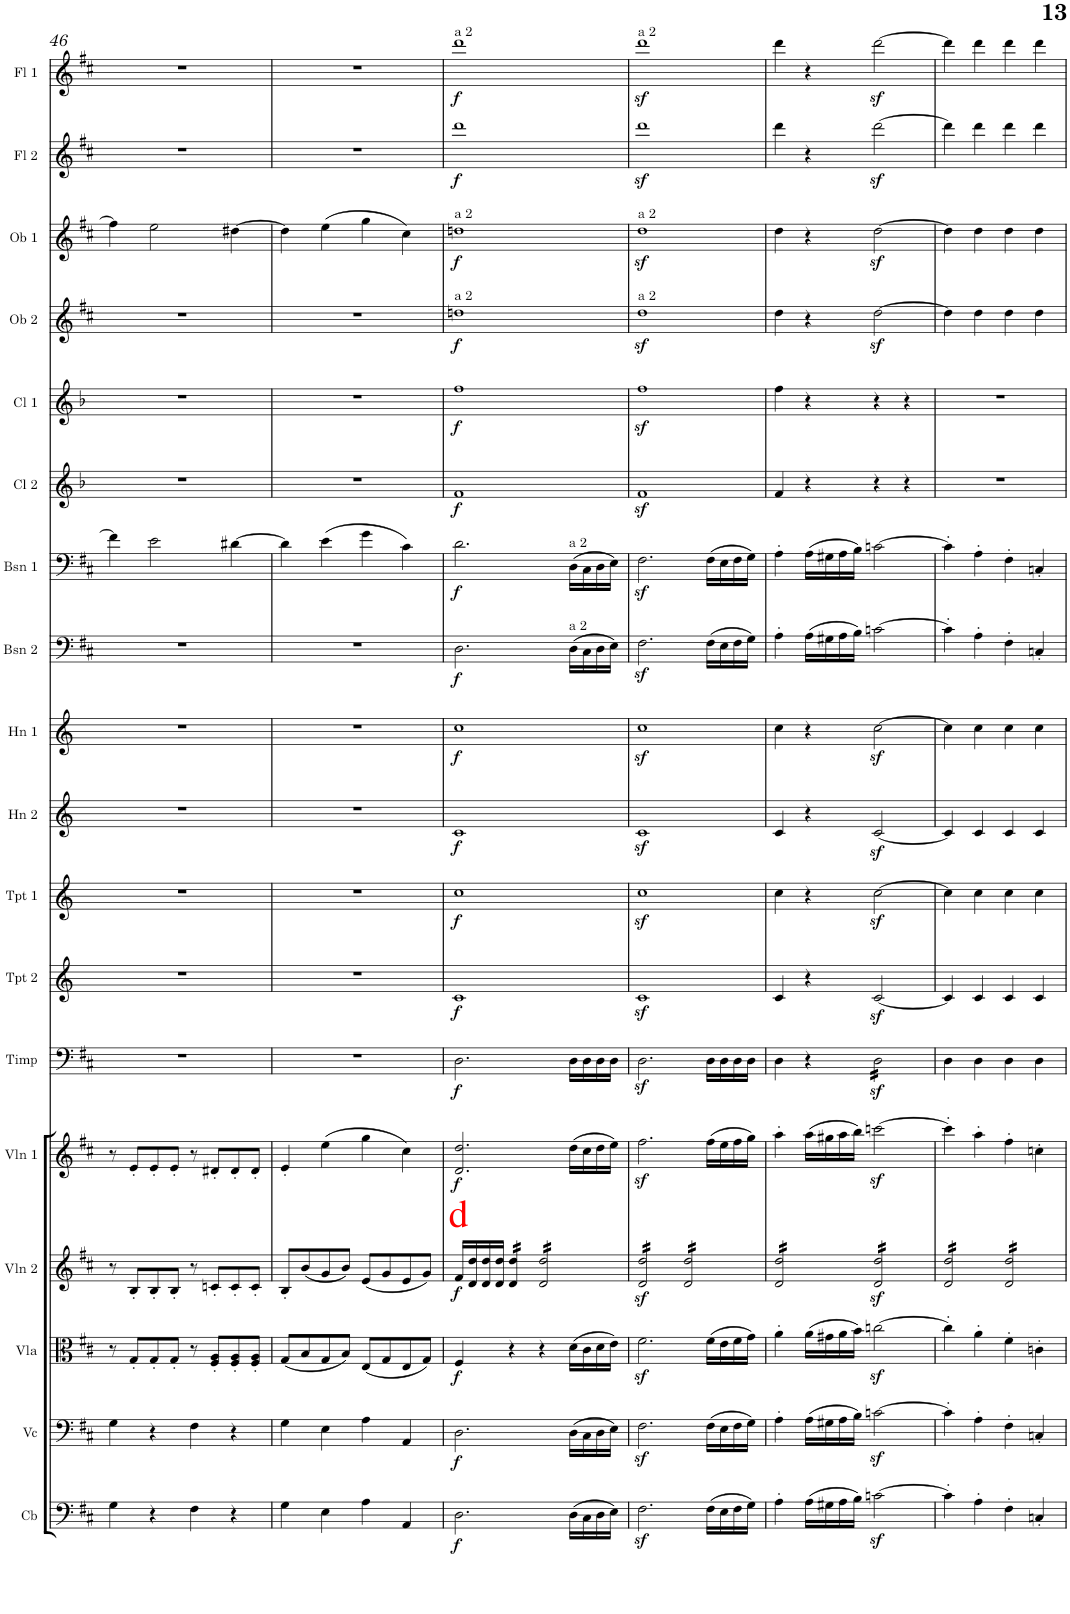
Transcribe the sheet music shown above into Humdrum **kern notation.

**kern	**dynam	**kern	**dynam	**kern	**dynam	**kern	**dynam	**kern	**text	**dynam	**kern	**dynam	**kern	**dynam	**kern	**dynam	**kern	**dynam	**kern	**dynam	**kern	**dynam	**kern	**dynam	**kern	**dynam	**kern	**dynam	**kern	**dynam	**kern	**dynam	**kern	**dynam	**kern	**dynam
*part18	*part18	*part17	*part17	*part16	*part16	*part15	*part15	*part14	*part14	*part14	*part13	*part13	*part12	*part12	*part11	*part11	*part10	*part10	*part9	*part9	*part8	*part8	*part7	*part7	*part6	*part6	*part5	*part5	*part4	*part4	*part3	*part3	*part2	*part2	*part1	*part1
*staff18	*staff18	*staff17	*staff17	*staff16	*staff16	*staff15	*staff15	*staff14	*staff14	*staff14	*staff13	*staff13	*staff12	*staff12	*staff11	*staff11	*staff10	*staff10	*staff9	*staff9	*staff8	*staff8	*staff7	*staff7	*staff6	*staff6	*staff5	*staff5	*staff4	*staff4	*staff3	*staff3	*staff2	*staff2	*staff1	*staff1
*I"Contrabass	*	*I"Violoncello	*	*I"Viola	*	*I"Violin 2	*	*I"Violin 1	*	*	*I"Timpani	*	*I"D Trumpet 2	*	*I"D Trumpet 1	*	*I"D Horn 2	*	*I"D Horn 1	*	*I"Bassoon 2	*	*I"Bassoon 1	*	*I"A Clarinet 2	*	*I"A Clarinet 1	*	*I"Oboe 2	*	*I"Oboe 1	*	*I"Flute 2	*	*I"Flute 1	*
*I'Cb	*	*I'Vc	*	*I'Vla	*	*I'Vln 2	*	*I'Vln 1	*	*	*I'Timp	*	*I'Tpt 2	*	*I'Tpt 1	*	*I'Hn 2	*	*I'Hn 1	*	*I'Bsn 2	*	*I'Bsn 1	*	*I'Cl 2	*	*I'Cl 1	*	*I'Ob 2	*	*I'Ob 1	*	*I'Fl 2	*	*I'Fl 1	*
!!LO:PB:g=z
*clefF4	*	*clefF4	*	*clefC3	*	*clefG2	*	*clefG2	*	*	*clefF4	*	*clefG2	*	*clefG2	*	*clefG2	*	*clefG2	*	*clefF4	*	*clefF4	*	*clefG2	*	*clefG2	*	*clefG2	*	*clefG2	*	*clefG2	*	*clefG2	*
*Trd7c12	*	*	*	*	*	*	*	*	*	*	*	*	*Trd-1c-2	*	*Trd-1c-2	*	*Trd6c10	*	*Trd6c10	*	*	*	*	*	*Trd2c3	*	*Trd2c3	*	*	*	*	*	*	*	*	*
*k[f#c#]	*	*k[f#c#]	*	*k[f#c#]	*	*k[f#c#]	*	*k[f#c#]	*	*	*k[f#c#]	*	*k[]	*	*k[]	*	*k[]	*	*k[]	*	*k[f#c#]	*	*k[f#c#]	*	*k[b-]	*	*k[b-]	*	*k[f#c#]	*	*k[f#c#]	*	*k[f#c#]	*	*k[f#c#]	*
*M4/4	*	*M4/4	*	*M4/4	*	*M4/4	*	*M4/4	*	*	*M4/4	*	*M4/4	*	*M4/4	*	*M4/4	*	*M4/4	*	*M4/4	*	*M4/4	*	*M4/4	*	*M4/4	*	*M4/4	*	*M4/4	*	*M4/4	*	*M4/4	*
*met(c)	*	*met(c)	*	*met(c)	*	*met(c)	*	*met(c)	*	*	*met(c)	*	*met(c)	*	*met(c)	*	*met(c)	*	*met(c)	*	*met(c)	*	*met(c)	*	*met(c)	*	*met(c)	*	*met(c)	*	*met(c)	*	*met(c)	*	*met(c)	*
=46	=46	=46	=46	=46	=46	=46	=46	=46	=46	=46	=46	=46	=46	=46	=46	=46	=46	=46	=46	=46	=46	=46	=46	=46	=46	=46	=46	=46	=46	=46	=46	=46	=46	=46	=46	=46
4G\	.	4G\	.	8r	.	8r	.	8r	.	.	1r	.	1r	.	1r	.	1r	.	1r	.	1r	.	4f#\]	.	1r	.	1r	.	1r	.	4ff#\]	.	1r	.	1r	.
.	.	.	.	8G'/L	.	8B'/L	.	8e'/L	.	.	.	.	.	.	.	.	.	.	.	.	.	.	.	.	.	.	.	.	.	.	.	.	.	.	.	.
4r	.	4r	.	8G'/	.	8B'/	.	8e'/	.	.	.	.	.	.	.	.	.	.	.	.	.	.	2e\	.	.	.	.	.	.	.	2ee\	.	.	.	.	.
.	.	.	.	8G'/J	.	8B'/J	.	8e'/J	.	.	.	.	.	.	.	.	.	.	.	.	.	.	.	.	.	.	.	.	.	.	.	.	.	.	.	.
4F#\	.	4F#\	.	8r	.	8r	.	8r	.	.	.	.	.	.	.	.	.	.	.	.	.	.	.	.	.	.	.	.	.	.	.	.	.	.	.	.
.	.	.	.	8F#/' 8A/'L	.	8cn'/L	.	8d#X'/L	.	.	.	.	.	.	.	.	.	.	.	.	.	.	.	.	.	.	.	.	.	.	.	.	.	.	.	.
4r	.	4r	.	8F#/' 8A/'	.	8c'/	.	8d#'/	.	.	.	.	.	.	.	.	.	.	.	.	.	.	[4d#X\	.	.	.	.	.	.	.	[4dd#X\	.	.	.	.	.
.	.	.	.	8F#/' 8A/'J	.	8c'/J	.	8d#'/J	.	.	.	.	.	.	.	.	.	.	.	.	.	.	.	.	.	.	.	.	.	.	.	.	.	.	.	.
=47	=47	=47	=47	=47	=47	=47	=47	=47	=47	=47	=47	=47	=47	=47	=47	=47	=47	=47	=47	=47	=47	=47	=47	=47	=47	=47	=47	=47	=47	=47	=47	=47	=47	=47	=47	=47
4G\	.	4G\	.	(8G/L	.	8B'/L	.	4e'/	.	.	1r	.	1r	.	1r	.	1r	.	1r	.	1r	.	4d#\]	.	1r	.	1r	.	1r	.	4dd#\]	.	1r	.	1r	.
.	.	.	.	8B/	.	(8b/	.	.	.	.	.	.	.	.	.	.	.	.	.	.	.	.	.	.	.	.	.	.	.	.	.	.	.	.	.	.
4E\	.	4E\	.	8G/	.	8g/	.	(4ee\	.	.	.	.	.	.	.	.	.	.	.	.	.	.	(4e\	.	.	.	.	.	.	.	(4ee\	.	.	.	.	.
.	.	.	.	8B/J)	.	8b/J)	.	.	.	.	.	.	.	.	.	.	.	.	.	.	.	.	.	.	.	.	.	.	.	.	.	.	.	.	.	.
4A\	.	4A\	.	(8E/L	.	(8e/L	.	4gg\	.	.	.	.	.	.	.	.	.	.	.	.	.	.	4g\	.	.	.	.	.	.	.	4gg\	.	.	.	.	.
.	.	.	.	8G/	.	8g/	.	.	.	.	.	.	.	.	.	.	.	.	.	.	.	.	.	.	.	.	.	.	.	.	.	.	.	.	.	.
4AA/	.	4AA/	.	8E/	.	8e/	.	4cc#\)	.	.	.	.	.	.	.	.	.	.	.	.	.	.	4c#\)	.	.	.	.	.	.	.	4cc#\)	.	.	.	.	.
.	.	.	.	8G/J)	.	8g/J)	.	.	.	.	.	.	.	.	.	.	.	.	.	.	.	.	.	.	.	.	.	.	.	.	.	.	.	.	.	.
=48	=48	=48	=48	=48	=48	=48	=48	=48	=48	=48	=48	=48	=48	=48	=48	=48	=48	=48	=48	=48	=48	=48	=48	=48	=48	=48	=48	=48	=48	=48	=48	=48	=48	=48	=48	=48
!	!	!	!	!	!	!	!	!	!	!	!	!	!	!	!	!	!	!	!	!	!	!	!	!	!	!	!	!	!	!	!	!	!	!	!LO:TX:a:t=a 2	!
!	!	!	!	!	!	!	!	!	!	!	!	!	!	!	!	!	!	!	!	!	!	!	!	!	!	!	!	!	!	!	!LO:TX:a:t=a 2	!	!	!	!	!
!	!	!	!	!	!	!	!	!	!	!	!	!	!	!	!	!	!	!	!	!	!	!	!	!	!	!	!	!	!LO:TX:a:t=a 2	!	!	!	!	!	!	!
!	!LO:DY:b	!	!LO:DY:b	!	!LO:DY:b	!	!LO:DY:b	!	!LO:LY:b:color=#FF0000	!LO:DY:b	!	!LO:DY:b	!	!LO:DY:b	!	!LO:DY:b	!	!LO:DY:b	!	!LO:DY:b	!	!LO:DY:b	!	!LO:DY:b	!	!LO:DY:b	!	!LO:DY:b	!	!LO:DY:b	!	!LO:DY:b	!	!LO:DY:b	!	!LO:DY:b
2.D\	f	2.D\	f	4F#/	f	16f#/LL	f	2.d/ 2.dd/	d	f	2.D\	f	1c	f	1cc	f	1c	f	1cc	f	2.D\	f	2.d\	f	1f	f	1ff	f	1ddn	f	1ddn	f	1ddd	f	1ddd	f
.	.	.	.	.	.	16d/ 16dd/	.	.	.	.	.	.	.	.	.	.	.	.	.	.	.	.	.	.	.	.	.	.	.	.	.	.	.	.	.	.
.	.	.	.	.	.	16d/ 16dd/	.	.	.	.	.	.	.	.	.	.	.	.	.	.	.	.	.	.	.	.	.	.	.	.	.	.	.	.	.	.
.	.	.	.	.	.	16d/ 16dd/JJ	.	.	.	.	.	.	.	.	.	.	.	.	.	.	.	.	.	.	.	.	.	.	.	.	.	.	.	.	.	.
*	*	*	*	*	*	*tremolo	*	*	*	*	*	*	*	*	*	*	*	*	*	*	*	*	*	*	*	*	*	*	*	*	*	*	*	*	*	*
.	.	.	.	4r	.	16d/ 16dd/LL	.	.	.	.	.	.	.	.	.	.	.	.	.	.	.	.	.	.	.	.	.	.	.	.	.	.	.	.	.	.
.	.	.	.	.	.	16d/ 16dd/	.	.	.	.	.	.	.	.	.	.	.	.	.	.	.	.	.	.	.	.	.	.	.	.	.	.	.	.	.	.
.	.	.	.	.	.	16d/ 16dd/	.	.	.	.	.	.	.	.	.	.	.	.	.	.	.	.	.	.	.	.	.	.	.	.	.	.	.	.	.	.
.	.	.	.	.	.	16d/ 16dd/JJ	.	.	.	.	.	.	.	.	.	.	.	.	.	.	.	.	.	.	.	.	.	.	.	.	.	.	.	.	.	.
.	.	.	.	4r	.	16d/ 16dd/LL	.	.	.	.	.	.	.	.	.	.	.	.	.	.	.	.	.	.	.	.	.	.	.	.	.	.	.	.	.	.
.	.	.	.	.	.	16d/ 16dd/	.	.	.	.	.	.	.	.	.	.	.	.	.	.	.	.	.	.	.	.	.	.	.	.	.	.	.	.	.	.
.	.	.	.	.	.	16d/ 16dd/	.	.	.	.	.	.	.	.	.	.	.	.	.	.	.	.	.	.	.	.	.	.	.	.	.	.	.	.	.	.
.	.	.	.	.	.	16d/ 16dd/	.	.	.	.	.	.	.	.	.	.	.	.	.	.	.	.	.	.	.	.	.	.	.	.	.	.	.	.	.	.
!	!	!	!	!	!	!	!	!	!	!	!	!	!	!	!	!	!	!	!	!	!	!	!LO:TX:a:t=a 2	!	!	!	!	!	!	!	!	!	!	!	!	!
!	!	!	!	!	!	!	!	!	!	!	!	!	!	!	!	!	!	!	!	!	!LO:TX:a:t=a 2	!	!	!	!	!	!	!	!	!	!	!	!	!	!	!
(16D\LL	.	(16D\LL	.	(16d\LL	.	16d/ 16dd/	.	(16dd\LL	.	.	16D\LL	.	.	.	.	.	.	.	.	.	(16D\LL	.	(16D\LL	.	.	.	.	.	.	.	.	.	.	.	.	.
16C#\	.	16C#\	.	16c#\	.	16d/ 16dd/	.	16cc#\	.	.	16D\	.	.	.	.	.	.	.	.	.	16C#\	.	16C#\	.	.	.	.	.	.	.	.	.	.	.	.	.
16D\	.	16D\	.	16d\	.	16d/ 16dd/	.	16dd\	.	.	16D\	.	.	.	.	.	.	.	.	.	16D\	.	16D\	.	.	.	.	.	.	.	.	.	.	.	.	.
16E\JJ)	.	16E\JJ)	.	16e\JJ)	.	16d/ 16dd/JJ	.	16ee\JJ)	.	.	16D\JJ	.	.	.	.	.	.	.	.	.	16E\JJ)	.	16E\JJ)	.	.	.	.	.	.	.	.	.	.	.	.	.
=49	=49	=49	=49	=49	=49	=49	=49	=49	=49	=49	=49	=49	=49	=49	=49	=49	=49	=49	=49	=49	=49	=49	=49	=49	=49	=49	=49	=49	=49	=49	=49	=49	=49	=49	=49	=49
!	!	!	!	!	!	!	!	!	!	!	!	!	!	!	!	!	!	!	!	!	!	!	!	!	!	!	!	!	!	!	!	!	!	!	!LO:TX:a:t=a 2	!
!	!	!	!	!	!	!	!	!	!	!	!	!	!	!	!	!	!	!	!	!	!	!	!	!	!	!	!	!	!	!	!LO:TX:a:t=a 2	!	!	!	!	!
!	!	!	!	!	!	!	!	!	!	!	!	!	!	!	!	!	!	!	!	!	!	!	!	!	!	!	!	!	!LO:TX:a:t=a 2	!	!	!	!	!	!	!
2.F#z<\	.	2.F#z<\	.	2.f#z<\	.	16d/z< 16dd/z<LL	.	2.ff#z<\	.	.	2.Dz<\	.	1cz<	.	1ccz<	.	1cz<	.	1ccz<	.	2.F#z<\	.	2.F#z<\	.	1fz<	.	1ffz<	.	1ddz<	.	1ddz<	.	1dddz<	.	1dddz<	.
.	.	.	.	.	.	16d/z< 16dd/z<	.	.	.	.	.	.	.	.	.	.	.	.	.	.	.	.	.	.	.	.	.	.	.	.	.	.	.	.	.	.
.	.	.	.	.	.	16d/z< 16dd/z<	.	.	.	.	.	.	.	.	.	.	.	.	.	.	.	.	.	.	.	.	.	.	.	.	.	.	.	.	.	.
.	.	.	.	.	.	16d/z< 16dd/z<	.	.	.	.	.	.	.	.	.	.	.	.	.	.	.	.	.	.	.	.	.	.	.	.	.	.	.	.	.	.
.	.	.	.	.	.	16d/z< 16dd/z<	.	.	.	.	.	.	.	.	.	.	.	.	.	.	.	.	.	.	.	.	.	.	.	.	.	.	.	.	.	.
.	.	.	.	.	.	16d/z< 16dd/z<	.	.	.	.	.	.	.	.	.	.	.	.	.	.	.	.	.	.	.	.	.	.	.	.	.	.	.	.	.	.
.	.	.	.	.	.	16d/z< 16dd/z<	.	.	.	.	.	.	.	.	.	.	.	.	.	.	.	.	.	.	.	.	.	.	.	.	.	.	.	.	.	.
.	.	.	.	.	.	16d/z< 16dd/z<JJ	.	.	.	.	.	.	.	.	.	.	.	.	.	.	.	.	.	.	.	.	.	.	.	.	.	.	.	.	.	.
.	.	.	.	.	.	16d/ 16dd/LL	.	.	.	.	.	.	.	.	.	.	.	.	.	.	.	.	.	.	.	.	.	.	.	.	.	.	.	.	.	.
.	.	.	.	.	.	16d/ 16dd/	.	.	.	.	.	.	.	.	.	.	.	.	.	.	.	.	.	.	.	.	.	.	.	.	.	.	.	.	.	.
.	.	.	.	.	.	16d/ 16dd/	.	.	.	.	.	.	.	.	.	.	.	.	.	.	.	.	.	.	.	.	.	.	.	.	.	.	.	.	.	.
.	.	.	.	.	.	16d/ 16dd/	.	.	.	.	.	.	.	.	.	.	.	.	.	.	.	.	.	.	.	.	.	.	.	.	.	.	.	.	.	.
(16F#\LL	.	(16F#\LL	.	(16f#\LL	.	16d/ 16dd/	.	(16ff#\LL	.	.	16D\LL	.	.	.	.	.	.	.	.	.	(16F#\LL	.	(16F#\LL	.	.	.	.	.	.	.	.	.	.	.	.	.
16E\	.	16E\	.	16e\	.	16d/ 16dd/	.	16ee\	.	.	16D\	.	.	.	.	.	.	.	.	.	16E\	.	16E\	.	.	.	.	.	.	.	.	.	.	.	.	.
16F#\	.	16F#\	.	16f#\	.	16d/ 16dd/	.	16ff#\	.	.	16D\	.	.	.	.	.	.	.	.	.	16F#\	.	16F#\	.	.	.	.	.	.	.	.	.	.	.	.	.
16G\JJ)	.	16G\JJ)	.	16g\JJ)	.	16d/ 16dd/JJ	.	16gg\JJ)	.	.	16D\JJ	.	.	.	.	.	.	.	.	.	16G\JJ)	.	16G\JJ)	.	.	.	.	.	.	.	.	.	.	.	.	.
=50	=50	=50	=50	=50	=50	=50	=50	=50	=50	=50	=50	=50	=50	=50	=50	=50	=50	=50	=50	=50	=50	=50	=50	=50	=50	=50	=50	=50	=50	=50	=50	=50	=50	=50	=50	=50
4A'\	.	4A'\	.	4a'\	.	16d/ 16dd/LL	.	4aa'\	.	.	4D\	.	4c/	.	4cc\	.	4c/	.	4cc\	.	4A'\	.	4A'\	.	4f/	.	4ff\	.	4dd\	.	4dd\	.	4ddd\	.	4ddd\	.
.	.	.	.	.	.	16d/ 16dd/	.	.	.	.	.	.	.	.	.	.	.	.	.	.	.	.	.	.	.	.	.	.	.	.	.	.	.	.	.	.
.	.	.	.	.	.	16d/ 16dd/	.	.	.	.	.	.	.	.	.	.	.	.	.	.	.	.	.	.	.	.	.	.	.	.	.	.	.	.	.	.
.	.	.	.	.	.	16d/ 16dd/	.	.	.	.	.	.	.	.	.	.	.	.	.	.	.	.	.	.	.	.	.	.	.	.	.	.	.	.	.	.
(16A\LL	.	(16A\LL	.	(16a\LL	.	16d/ 16dd/	.	(16aa\LL	.	.	4r	.	4r	.	4r	.	4r	.	4r	.	(16A\LL	.	(16A\LL	.	4r	.	4r	.	4r	.	4r	.	4r	.	4r	.
16G#X\	.	16G#X\	.	16g#X\	.	16d/ 16dd/	.	16gg#X\	.	.	.	.	.	.	.	.	.	.	.	.	16G#X\	.	16G#X\	.	.	.	.	.	.	.	.	.	.	.	.	.
16A\	.	16A\	.	16a\	.	16d/ 16dd/	.	16aa\	.	.	.	.	.	.	.	.	.	.	.	.	16A\	.	16A\	.	.	.	.	.	.	.	.	.	.	.	.	.
16B\JJ)	.	16B\JJ)	.	16b\JJ)	.	16d/ 16dd/JJ	.	16bb\JJ)	.	.	.	.	.	.	.	.	.	.	.	.	16B\JJ)	.	16B\JJ)	.	.	.	.	.	.	.	.	.	.	.	.	.
*	*	*	*	*	*	*	*	*	*	*	*tremolo	*	*	*	*	*	*	*	*	*	*	*	*	*	*	*	*	*	*	*	*	*	*	*	*	*
[2cnz<\	.	[2cnz<\	.	[2ccnz<\	.	16d/z< 16dd/z<LL	.	[2cccnz<\	.	.	16Dz<\LL	.	[2cz</	.	[2ccz<\	.	[2cz</	.	[2ccz<\	.	[2cn\	.	[2cn\	.	4r	.	4r	.	[2ddz<\	.	[2ddz<\	.	[2dddz<\	.	[2dddz<\	.
.	.	.	.	.	.	16d/z< 16dd/z<	.	.	.	.	16Dz<\	.	.	.	.	.	.	.	.	.	.	.	.	.	.	.	.	.	.	.	.	.	.	.	.	.
.	.	.	.	.	.	16d/z< 16dd/z<	.	.	.	.	16Dz<\	.	.	.	.	.	.	.	.	.	.	.	.	.	.	.	.	.	.	.	.	.	.	.	.	.
.	.	.	.	.	.	16d/z< 16dd/z<	.	.	.	.	16Dz<\	.	.	.	.	.	.	.	.	.	.	.	.	.	.	.	.	.	.	.	.	.	.	.	.	.
.	.	.	.	.	.	16d/z< 16dd/z<	.	.	.	.	16Dz<\	.	.	.	.	.	.	.	.	.	.	.	.	.	4r	.	4r	.	.	.	.	.	.	.	.	.
.	.	.	.	.	.	16d/z< 16dd/z<	.	.	.	.	16Dz<\	.	.	.	.	.	.	.	.	.	.	.	.	.	.	.	.	.	.	.	.	.	.	.	.	.
.	.	.	.	.	.	16d/z< 16dd/z<	.	.	.	.	16Dz<\	.	.	.	.	.	.	.	.	.	.	.	.	.	.	.	.	.	.	.	.	.	.	.	.	.
.	.	.	.	.	.	16d/z< 16dd/z<JJ	.	.	.	.	16Dz<\JJ	.	.	.	.	.	.	.	.	.	.	.	.	.	.	.	.	.	.	.	.	.	.	.	.	.
*	*	*	*	*	*	*	*	*	*	*	*Xtremolo	*	*	*	*	*	*	*	*	*	*	*	*	*	*	*	*	*	*	*	*	*	*	*	*	*
=51	=51	=51	=51	=51	=51	=51	=51	=51	=51	=51	=51	=51	=51	=51	=51	=51	=51	=51	=51	=51	=51	=51	=51	=51	=51	=51	=51	=51	=51	=51	=51	=51	=51	=51	=51	=51
4c'\]	.	4c'\]	.	4cc'\]	.	16d/ 16dd/LL	.	4ccc'\]	.	.	4D\	.	4c/]	.	4cc\]	.	4c/]	.	4cc\]	.	4c'\]	.	4c'\]	.	1r	.	1r	.	4dd\]	.	4dd\]	.	4ddd\]	.	4ddd\]	.
.	.	.	.	.	.	16d/ 16dd/	.	.	.	.	.	.	.	.	.	.	.	.	.	.	.	.	.	.	.	.	.	.	.	.	.	.	.	.	.	.
.	.	.	.	.	.	16d/ 16dd/	.	.	.	.	.	.	.	.	.	.	.	.	.	.	.	.	.	.	.	.	.	.	.	.	.	.	.	.	.	.
.	.	.	.	.	.	16d/ 16dd/	.	.	.	.	.	.	.	.	.	.	.	.	.	.	.	.	.	.	.	.	.	.	.	.	.	.	.	.	.	.
4A'\	.	4A'\	.	4a'\	.	16d/ 16dd/	.	4aa'\	.	.	4D\	.	4c/	.	4cc\	.	4c/	.	4cc\	.	4A'\	.	4A'\	.	.	.	.	.	4dd\	.	4dd\	.	4ddd\	.	4ddd\	.
.	.	.	.	.	.	16d/ 16dd/	.	.	.	.	.	.	.	.	.	.	.	.	.	.	.	.	.	.	.	.	.	.	.	.	.	.	.	.	.	.
.	.	.	.	.	.	16d/ 16dd/	.	.	.	.	.	.	.	.	.	.	.	.	.	.	.	.	.	.	.	.	.	.	.	.	.	.	.	.	.	.
.	.	.	.	.	.	16d/ 16dd/JJ	.	.	.	.	.	.	.	.	.	.	.	.	.	.	.	.	.	.	.	.	.	.	.	.	.	.	.	.	.	.
4F#'\	.	4F#'\	.	4f#'\	.	16d/ 16dd/LL	.	4ff#'\	.	.	4D\	.	4c/	.	4cc\	.	4c/	.	4cc\	.	4F#'\	.	4F#'\	.	.	.	.	.	4dd\	.	4dd\	.	4ddd\	.	4ddd\	.
.	.	.	.	.	.	16d/ 16dd/	.	.	.	.	.	.	.	.	.	.	.	.	.	.	.	.	.	.	.	.	.	.	.	.	.	.	.	.	.	.
.	.	.	.	.	.	16d/ 16dd/	.	.	.	.	.	.	.	.	.	.	.	.	.	.	.	.	.	.	.	.	.	.	.	.	.	.	.	.	.	.
.	.	.	.	.	.	16d/ 16dd/	.	.	.	.	.	.	.	.	.	.	.	.	.	.	.	.	.	.	.	.	.	.	.	.	.	.	.	.	.	.
4Cn'/	.	4Cn'/	.	4cn'\	.	16d/ 16dd/	.	4ccn'\	.	.	4D\	.	4c/	.	4cc\	.	4c/	.	4cc\	.	4Cn'/	.	4Cn'/	.	.	.	.	.	4dd\	.	4dd\	.	4ddd\	.	4ddd\	.
.	.	.	.	.	.	16d/ 16dd/	.	.	.	.	.	.	.	.	.	.	.	.	.	.	.	.	.	.	.	.	.	.	.	.	.	.	.	.	.	.
.	.	.	.	.	.	16d/ 16dd/	.	.	.	.	.	.	.	.	.	.	.	.	.	.	.	.	.	.	.	.	.	.	.	.	.	.	.	.	.	.
.	.	.	.	.	.	16d/ 16dd/JJ	.	.	.	.	.	.	.	.	.	.	.	.	.	.	.	.	.	.	.	.	.	.	.	.	.	.	.	.	.	.
*	*	*	*	*	*	*Xtremolo	*	*	*	*	*	*	*	*	*	*	*	*	*	*	*	*	*	*	*	*	*	*	*	*	*	*	*	*	*	*
=	=	=	=	=	=	=	=	=	=	=	=	=	=	=	=	=	=	=	=	=	=	=	=	=	=	=	=	=	=	=	=	=	=	=	=	=
*-	*-	*-	*-	*-	*-	*-	*-	*-	*-	*-	*-	*-	*-	*-	*-	*-	*-	*-	*-	*-	*-	*-	*-	*-	*-	*-	*-	*-	*-	*-	*-	*-	*-	*-	*-	*-
